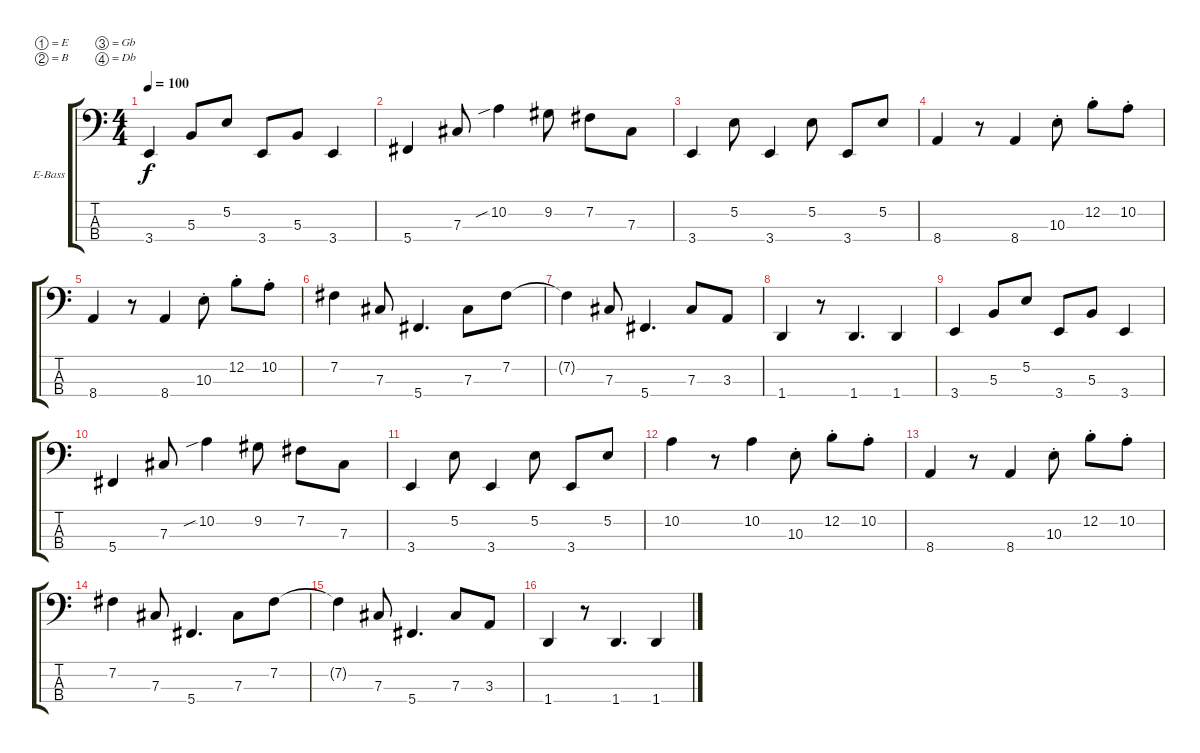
\bracketExtendMode groupsimilarinstruments
\firstSystemTrackNameOrientation horizontal
\otherSystemsTrackNameOrientation horizontal
\track ("Dan" "E-Bass") {instrument electricbasspick}
\staff {score tabs}
\tuning (E2 B1 Gb1 Db1)
\ts (4 4)
\tempo 100
\clef f4
\ks c
3.4.4{dy f} 5.3.8 5.2.8 3.4.8 5.3.8 3.4.4 |
5.4.4 7.3.8 10.2{sib}.4 9.2.8 7.2.8 7.3.8 |
3.4.4 5.2.8 3.4.4 5.2.8 3.4.8 5.2.8 |
8.4.4 r.8 8.4.4 10.3{st}.8 12.2{st}.8 10.2{st}.8 |
8.4.4 r.8 8.4.4 10.3{st}.8 12.2{st}.8 10.2{st}.8 |
7.2.4 7.3.8 5.4.4{d} 7.3.8 7.2.8 |
7.2{t}.4 7.3.8 5.4.4{d} 7.3.8 3.3.8 |
1.4.4 r.8 1.4.4{d} 1.4.4 |
3.4.4 5.3.8 5.2.8 3.4.8 5.3.8 3.4.4 |
5.4.4 7.3.8 10.2{sib}.4 9.2.8 7.2.8 7.3.8 |
3.4.4 5.2.8 3.4.4 5.2.8 3.4.8 5.2.8 |
10.2.4 r.8 10.2.4 10.3{st}.8 12.2{st}.8 10.2{st}.8 |
8.4.4 r.8 8.4.4 10.3{st}.8 12.2{st}.8 10.2{st}.8 |
7.2.4 7.3.8 5.4.4{d} 7.3.8 7.2.8 |
7.2{t}.4 7.3.8 5.4.4{d} 7.3.8 3.3.8 |
1.4.4 r.8 1.4.4{d} 1.4.4
